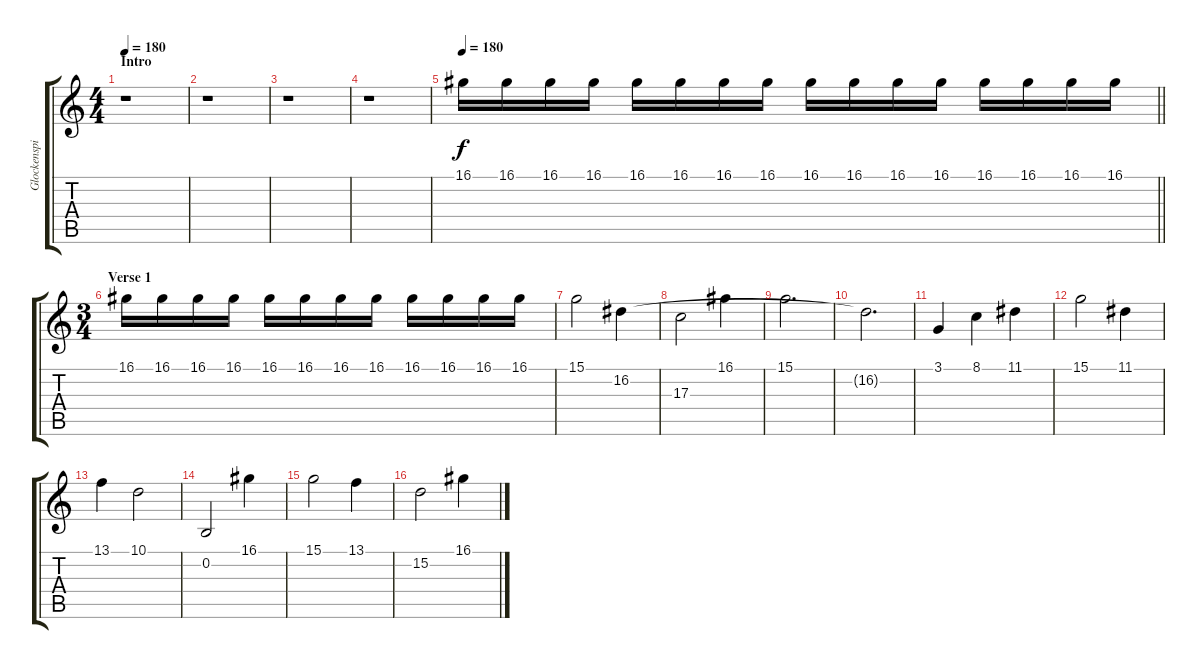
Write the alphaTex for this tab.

\track ("Glockenspiel" "Glockenspi") {instrument musicbox}
\staff {score tabs}
\tuning (E4 B3 G3 D3 A2 E2) {hide}
\ts (4 4)
\section ("" "Intro")
\tempo 180
\tempo 130
\tempo 180
\clef g2
\ks c
r.1{dy f instrument musicbox} |
r.1 |
r.1 |
r.1 |
\tempo 180
\barLineRight lightlight
16.1.16 16.1.16 16.1.16 16.1.16 16.1.16 16.1.16 16.1.16 16.1.16 16.1.16 16.1.16 16.1.16 16.1.16 16.1.16 16.1.16 16.1.16 16.1.16 |
\ts (3 4)
\section ("" "Verse 1")
16.1.16 16.1.16 16.1.16 16.1.16 16.1.16 16.1.16 16.1.16 16.1.16 16.1.16 16.1.16 16.1.16 16.1.16 |
15.1.2 16.2.4 |
17.3.2 16.1.4 |
15.1.2{d} |
16.2{t}.2{d} |
3.1.4 8.1.4 11.1.4 |
15.1.2 11.1.4 |
13.1.4 10.1.2 |
0.2.2 16.1.4 |
15.1.2 13.1.4 |
15.2.2 16.1.4
